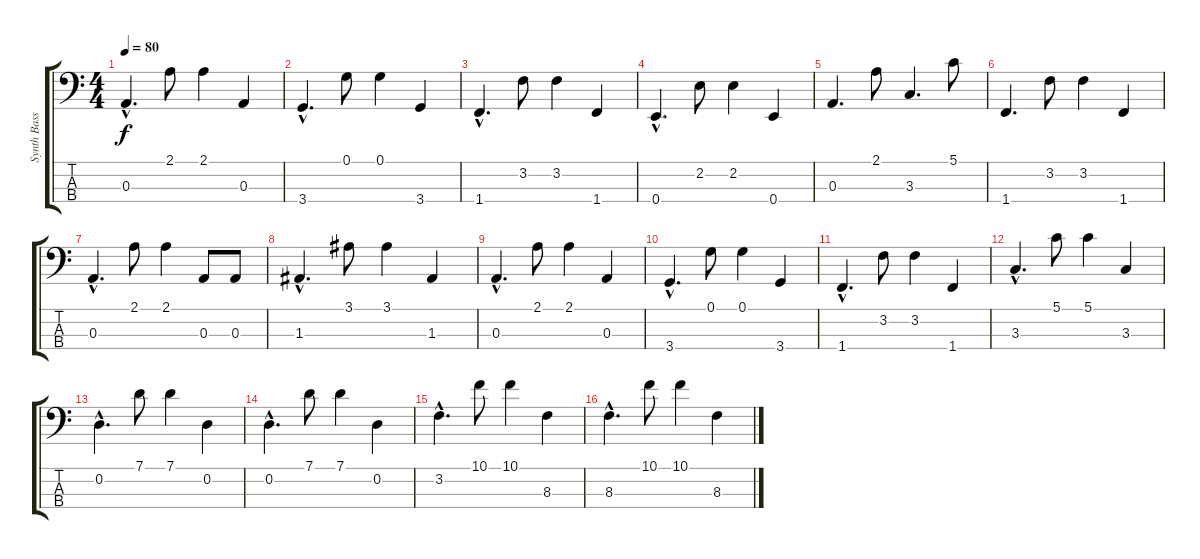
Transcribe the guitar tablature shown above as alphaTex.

\track ("Synth Bass Line" "Synth Bass") {instrument synthbass2}
\staff {score tabs}
\tuning (G2 D2 A1 E1) {hide}
\ts (4 4)
\tempo 80
\clef f4
\ks c
0.3{hac}.4{d dy f} 2.1.8 2.1.4 0.3.4 |
3.4{hac}.4{d} 0.1.8 0.1.4 3.4.4 |
1.4{hac}.4{d} 3.2.8 3.2.4 1.4.4 |
0.4{hac}.4{d} 2.2.8 2.2.4 0.4.4 |
0.3.4{d} 2.1.8 3.3.4{d} 5.1.8 |
1.4.4{d} 3.2.8 3.2.4 1.4.4 |
0.3{hac}.4{d} 2.1.8 2.1.4 0.3.8 0.3.8 |
1.3{hac}.4{d} 3.1.8 3.1.4 1.3.4 |
0.3{hac}.4{d} 2.1.8 2.1.4 0.3.4 |
3.4{hac}.4{d} 0.1.8 0.1.4 3.4.4 |
1.4{hac}.4{d} 3.2.8 3.2.4 1.4.4 |
3.3{hac}.4{d} 5.1.8 5.1.4 3.3.4 |
0.2{hac}.4{d} 7.1.8 7.1.4 0.2.4 |
0.2{hac}.4{d} 7.1.8 7.1.4 0.2.4 |
3.2{hac}.4{d} 10.1.8 10.1.4 8.3.4 |
8.3{hac}.4{d} 10.1.8 10.1.4 8.3.4
